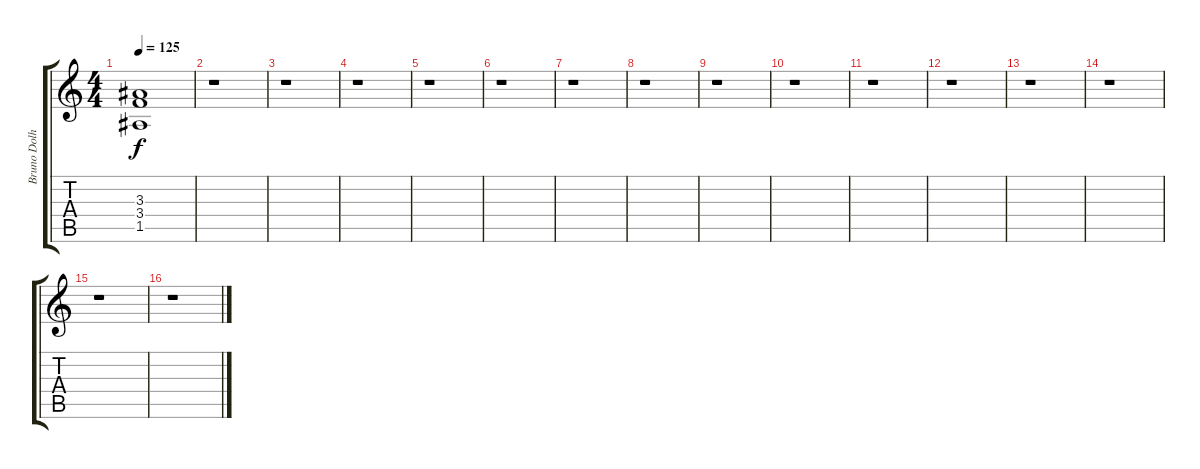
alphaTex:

\track ("Bruno Dolheguy" "Bruno Dolh") {instrument overdrivenguitar}
\staff {score tabs}
\tuning (E4 B3 G3 D3 A2 E2) {hide}
\ts (4 4)
\tempo 125
\clef g2
\ks c
(3.3{t} 3.4{t} 1.5{t}).1{dy f} |
r.1 |
r.1 |
r.1 |
r.1 |
r.1 |
r.1 |
r.1 |
r.1 |
r.1 |
r.1 |
r.1 |
r.1 |
r.1 |
r.1 |
r.1
